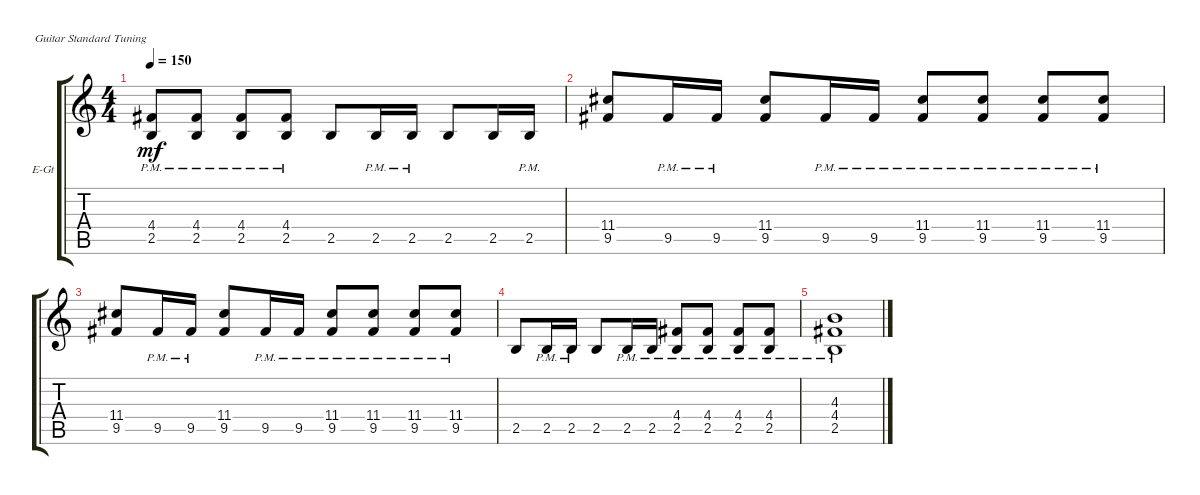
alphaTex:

\bracketExtendMode groupsimilarinstruments
\firstSystemTrackNameOrientation horizontal
\otherSystemsTrackNameOrientation horizontal
\track ("Electric Guitar Rhytm" "E-Gt") {solo instrument overdrivenguitar}
\staff {score tabs}
\tuning (E4 B3 G3 D3 A2 E2)
\ts (4 4)
\tempo 150
\clef g2
\ks c
(2.5{pm} 4.4{pm}).8{dy mf} (2.5{pm} 4.4{pm}).8 (2.5{pm} 4.4{pm}).8 (2.5{pm} 4.4{pm}).8 2.5.8 2.5{pm}.16 2.5{pm}.16 2.5.8 2.5.16 2.5{pm}.16 |
(9.5 11.4).8 9.5{pm}.16 9.5{pm}.16 (9.5 11.4).8 9.5{pm}.16 9.5{pm}.16 (9.5{pm} 11.4{pm}).8 (9.5{pm} 11.4{pm}).8 (9.5{pm} 11.4{pm}).8 (9.5{pm} 11.4{pm}).8 |
(9.5 11.4).8 9.5{pm}.16 9.5{pm}.16 (9.5 11.4).8 9.5{pm}.16 9.5{pm}.16 (9.5{pm} 11.4{pm}).8 (9.5{pm} 11.4{pm}).8 (9.5{pm} 11.4{pm}).8 (9.5{pm} 11.4{pm}).8 |
2.5.8 2.5{pm}.16 2.5{pm}.16 2.5.8 2.5{pm}.16 2.5{pm}.16 (2.5{pm} 4.4{pm}).8 (2.5{pm} 4.4{pm}).8 (2.5{pm} 4.4{pm}).8 (2.5{pm} 4.4{pm}).8 |
(2.5{pm} 4.4{pm} 4.3).1
